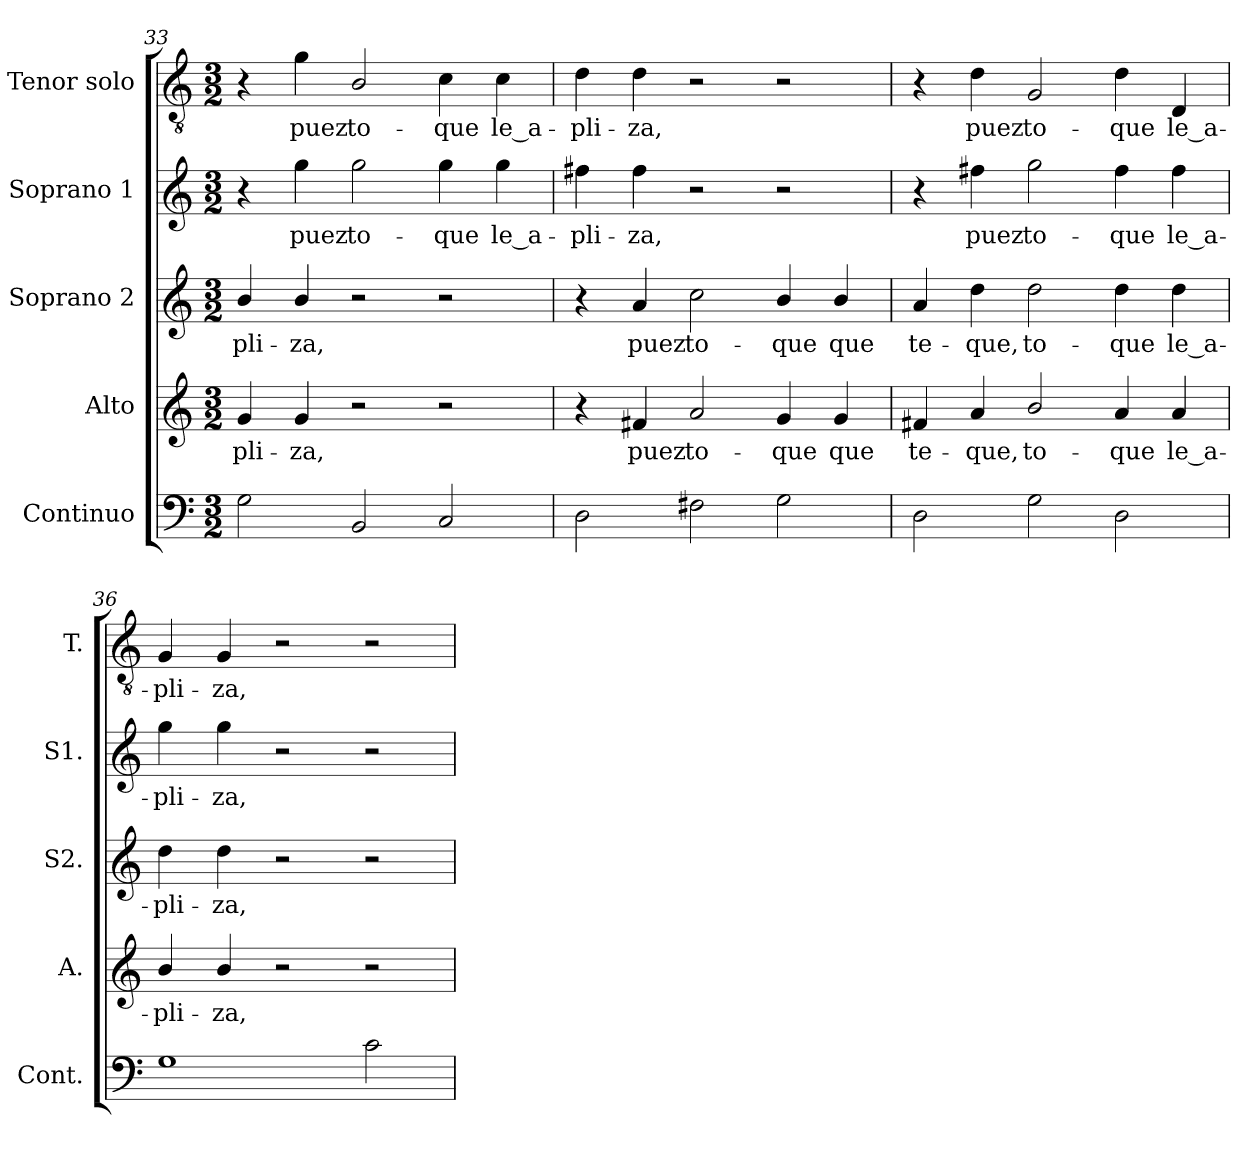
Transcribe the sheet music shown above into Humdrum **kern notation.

**kern	**kern	**text	**kern	**text	**kern	**text	**kern	**text
*part5	*part4	*part4	*part3	*part3	*part2	*part2	*part1	*part1
*staff5	*staff4	*staff4	*staff3	*staff3	*staff2	*staff2	*staff1	*staff1
*I"Continuo	*I"Alto	*	*I"Soprano 2	*	*I"Soprano 1	*	*I"Tenor solo	*
*I'Cont.	*I'A.	*	*I'S2.	*	*I'S1.	*	*I'T.	*
*clefF4	*clefG2	*	*clefG2	*	*clefG2	*	*clefGv2	*
*	*	*	*	*	*	*	*ITrd7c12	*
*k[]	*k[]	*	*k[]	*	*k[]	*	*k[]	*
*C:	*C:	*	*C:	*	*C:	*	*C:	*
*M3/2	*M3/2	*	*M3/2	*	*M3/2	*	*M3/2	*
=33	=33	=33	=33	=33	=33	=33	=33	=33
!	!	!LO:LY:b:color=#000000	!	!	!	!	!	!
!	!	!	!	!LO:LY:b:color=#000000	!	!	!	!
2Gi\	4gi/	-pli-	4bi/	-pli-	4r	.	4r	.
!	!	!LO:LY:b:color=#000000	!	!	!	!	!	!
!	!	!	!	!LO:LY:b:color=#000000	!	!	!	!
!	!	!	!	!	!	!LO:LY:b:color=#000000	!	!
!	!	!	!	!	!	!	!	!LO:LY:b:color=#000000
.	4gi/	-za,	4bi/	-za,	4ggi\	puez	4Gi\	puez
!	!	!	!	!	!	!LO:LY:b:color=#000000	!	!
!	!	!	!	!	!	!	!	!LO:LY:b:color=#000000
2BBi/	2r	.	2r	.	2ggi\	to-	2BBi/	to-
!	!	!	!	!	!	!LO:LY:b:color=#000000	!	!
!	!	!	!	!	!	!	!	!LO:LY:b:color=#000000
2Ci/	2r	.	2r	.	4ggi\	-que	4Ci\	-que
!	!	!	!	!	!	!LO:LY:b:color=#000000	!	!
!	!	!	!	!	!	!	!	!LO:LY:b:color=#000000
.	.	.	.	.	4ggi\	le_a-	4Ci\	le_a-
!!LO:LB:g=z
=34	=34	=34	=34	=34	=34	=34	=34	=34
!	!	!	!	!	!	!LO:LY:b:color=#000000	!	!
!	!	!	!	!	!	!	!	!LO:LY:b:color=#000000
2Di\	4r	.	4r	.	4ff#Xi\	-pli-	4Di\	-pli-
!	!	!LO:LY:b:color=#000000	!	!	!	!	!	!
!	!	!	!	!LO:LY:b:color=#000000	!	!	!	!
!	!	!	!	!	!	!LO:LY:b:color=#000000	!	!
!	!	!	!	!	!	!	!	!LO:LY:b:color=#000000
.	4f#Xi/	puez	4ai/	puez	4ff#i\	-za,	4Di\	-za,
!	!	!LO:LY:b:color=#000000	!	!	!	!	!	!
!	!	!	!	!LO:LY:b:color=#000000	!	!	!	!
2F#Xi\	2ai/	to-	2cci\	to-	2r	.	2r	.
!	!	!LO:LY:b:color=#000000	!	!	!	!	!	!
!	!	!	!	!LO:LY:b:color=#000000	!	!	!	!
2Gi\	4gi/	-que	4bi/	-que	2r	.	2r	.
!	!	!LO:LY:b:color=#000000	!	!	!	!	!	!
!	!	!	!	!LO:LY:b:color=#000000	!	!	!	!
.	4gi/	que	4bi/	que	.	.	.	.
=35	=35	=35	=35	=35	=35	=35	=35	=35
!	!	!LO:LY:b:color=#000000	!	!	!	!	!	!
!	!	!	!	!LO:LY:b:color=#000000	!	!	!	!
2Di\	4f#Xi/	te-	4ai/	te-	4r	.	4r	.
!	!	!LO:LY:b:color=#000000	!	!	!	!	!	!
!	!	!	!	!LO:LY:b:color=#000000	!	!	!	!
!	!	!	!	!	!	!LO:LY:b:color=#000000	!	!
!	!	!	!	!	!	!	!	!LO:LY:b:color=#000000
.	4ai/	-que,	4ddi\	-que,	4ff#Xi\	puez	4Di\	puez
!	!	!LO:LY:b:color=#000000	!	!	!	!	!	!
!	!	!	!	!LO:LY:b:color=#000000	!	!	!	!
!	!	!	!	!	!	!LO:LY:b:color=#000000	!	!
!	!	!	!	!	!	!	!	!LO:LY:b:color=#000000
2Gi\	2bi/	to-	2ddi\	to-	2ggi\	to-	2GGi/	to-
!	!	!LO:LY:b:color=#000000	!	!	!	!	!	!
!	!	!	!	!LO:LY:b:color=#000000	!	!	!	!
!	!	!	!	!	!	!LO:LY:b:color=#000000	!	!
!	!	!	!	!	!	!	!	!LO:LY:b:color=#000000
2Di\	4ai/	-que	4ddi\	-que	4ff#i\	-que	4Di\	-que
!	!	!LO:LY:b:color=#000000	!	!	!	!	!	!
!	!	!	!	!LO:LY:b:color=#000000	!	!	!	!
!	!	!	!	!	!	!LO:LY:b:color=#000000	!	!
!	!	!	!	!	!	!	!	!LO:LY:b:color=#000000
.	4ai/	le_a-	4ddi\	le_a-	4ff#i\	le_a-	4DDi/	le_a-
=36	=36	=36	=36	=36	=36	=36	=36	=36
!	!	!LO:LY:b:color=#000000	!	!	!	!	!	!
!	!	!	!	!LO:LY:b:color=#000000	!	!	!	!
!	!	!	!	!	!	!LO:LY:b:color=#000000	!	!
!	!	!	!	!	!	!	!	!LO:LY:b:color=#000000
1Gi	4bi/	-pli-	4ddi\	-pli-	4ggi\	-pli-	4GGi/	-pli-
!	!	!LO:LY:b:color=#000000	!	!	!	!	!	!
!	!	!	!	!LO:LY:b:color=#000000	!	!	!	!
!	!	!	!	!	!	!LO:LY:b:color=#000000	!	!
!	!	!	!	!	!	!	!	!LO:LY:b:color=#000000
.	4bi/	-za,	4ddi\	-za,	4ggi\	-za,	4GGi/	-za,
.	2r	.	2r	.	2r	.	2r	.
2ci\	2r	.	2r	.	2r	.	2r	.
=	=	=	=	=	=	=	=	=
*-	*-	*-	*-	*-	*-	*-	*-	*-
